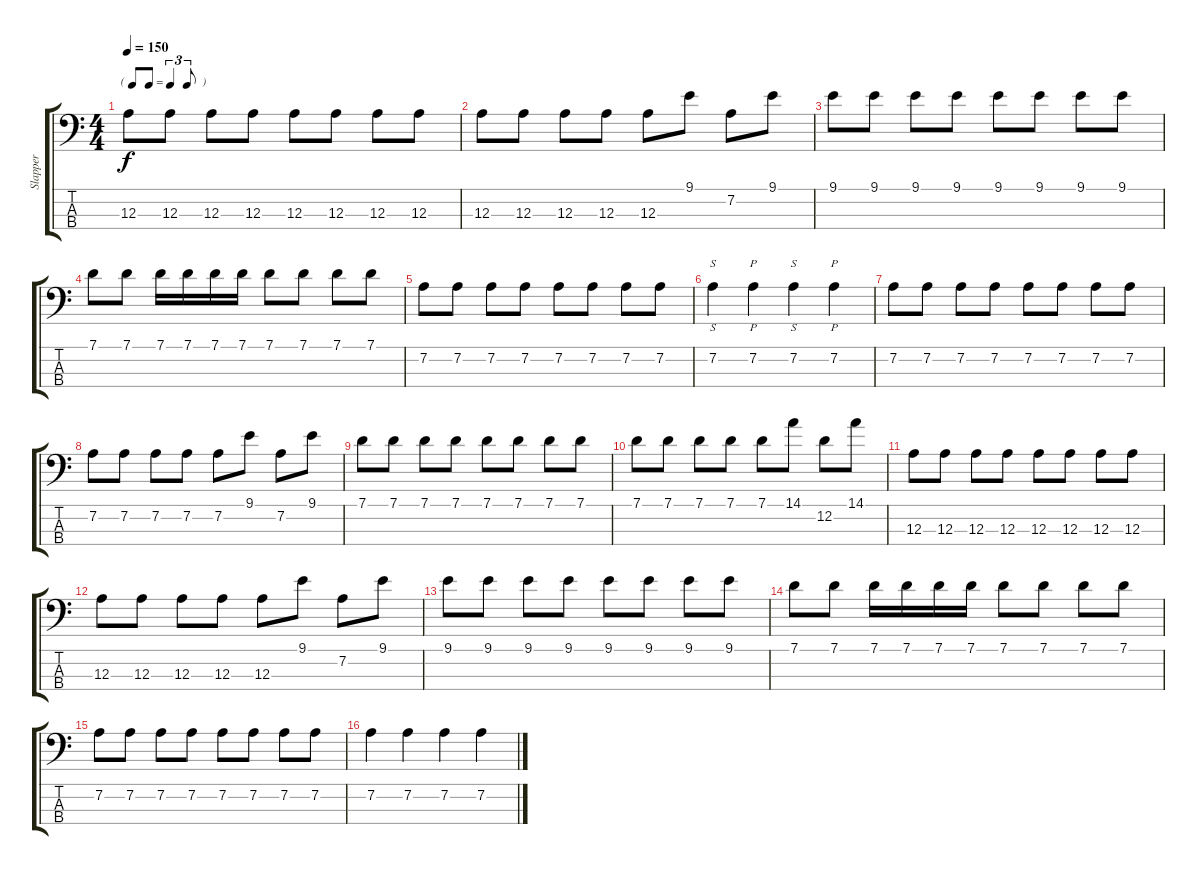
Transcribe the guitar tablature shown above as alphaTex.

\track ("Slapper" "Slapper") {instrument electricbassfinger}
\staff {score tabs}
\tuning (G2 D2 A1 E1) {hide}
\ts (4 4)
\tf triplet8th
\tempo 150
\clef f4
\ks c
12.3.8{dy f} 12.3.8 12.3.8 12.3.8 12.3.8 12.3.8 12.3.8 12.3.8 |
12.3.8 12.3.8 12.3.8 12.3.8 12.3.8 9.1.8 7.2.8 9.1.8 |
9.1.8 9.1.8 9.1.8 9.1.8 9.1.8 9.1.8 9.1.8 9.1.8 |
7.1.8 7.1.8 7.1.16 7.1.16 7.1.16 7.1.16 7.1.8 7.1.8 7.1.8 7.1.8 |
7.2.8 7.2.8 7.2.8 7.2.8 7.2.8 7.2.8 7.2.8 7.2.8 |
7.2.4{s} 7.2.4{p} 7.2.4{s} 7.2.4{p} |
7.2.8 7.2.8 7.2.8 7.2.8 7.2.8 7.2.8 7.2.8 7.2.8 |
7.2.8 7.2.8 7.2.8 7.2.8 7.2.8 9.1.8 7.2.8 9.1.8 |
7.1.8 7.1.8 7.1.8 7.1.8 7.1.8 7.1.8 7.1.8 7.1.8 |
7.1.8 7.1.8 7.1.8 7.1.8 7.1.8 14.1.8 12.2.8 14.1.8 |
12.3.8 12.3.8 12.3.8 12.3.8 12.3.8 12.3.8 12.3.8 12.3.8 |
12.3.8 12.3.8 12.3.8 12.3.8 12.3.8 9.1.8 7.2.8 9.1.8 |
9.1.8 9.1.8 9.1.8 9.1.8 9.1.8 9.1.8 9.1.8 9.1.8 |
7.1.8 7.1.8 7.1.16 7.1.16 7.1.16 7.1.16 7.1.8 7.1.8 7.1.8 7.1.8 |
7.2.8 7.2.8 7.2.8 7.2.8 7.2.8 7.2.8 7.2.8 7.2.8 |
7.2.4 7.2.4 7.2.4 7.2.4
